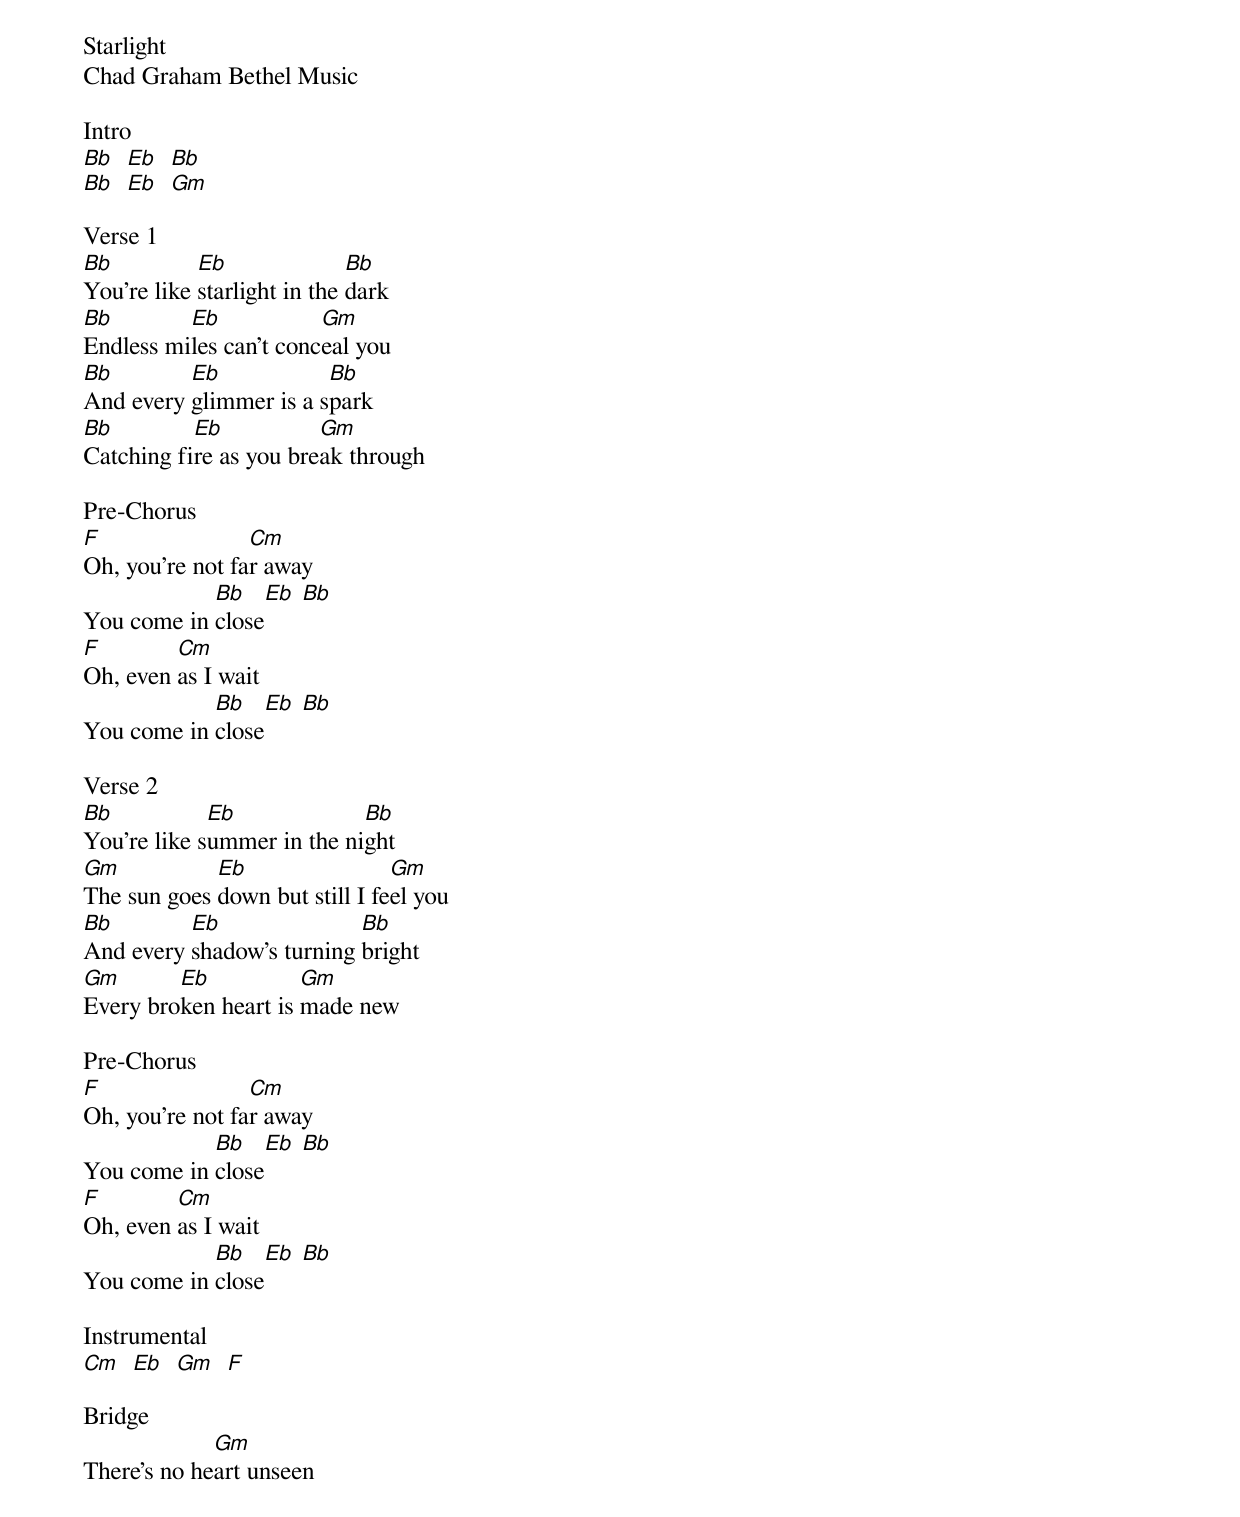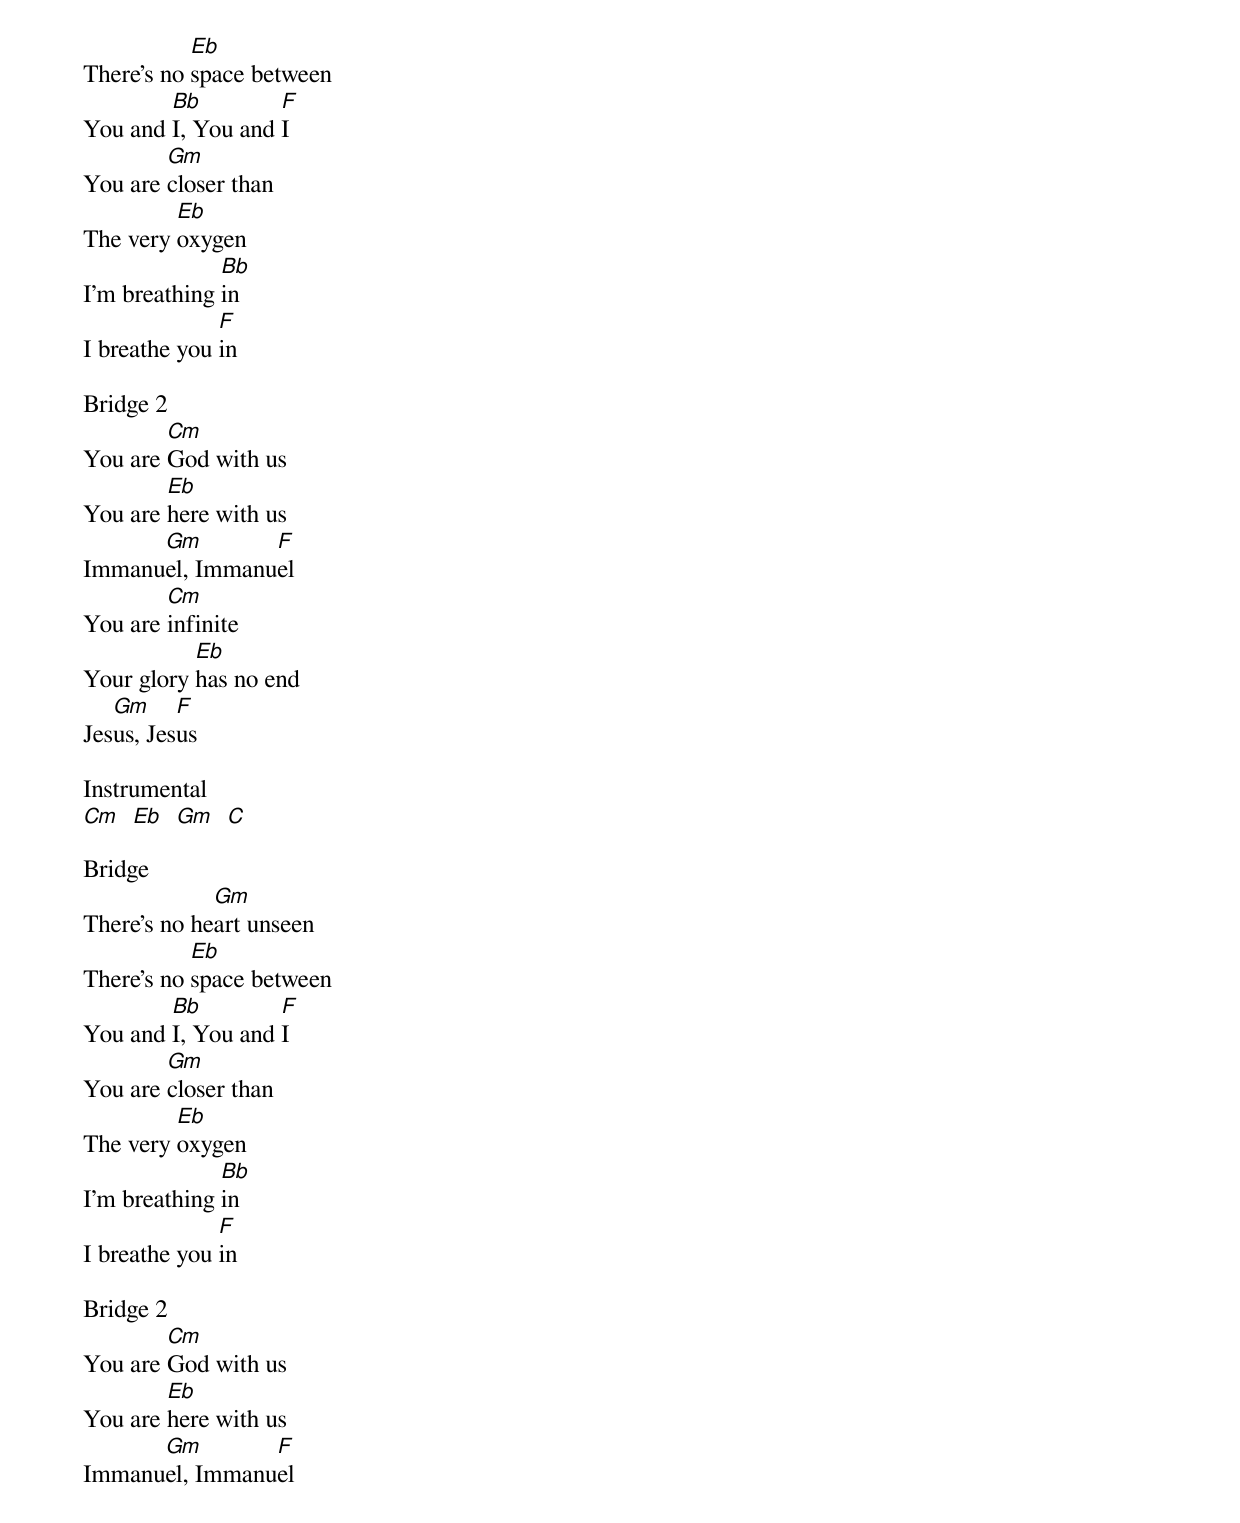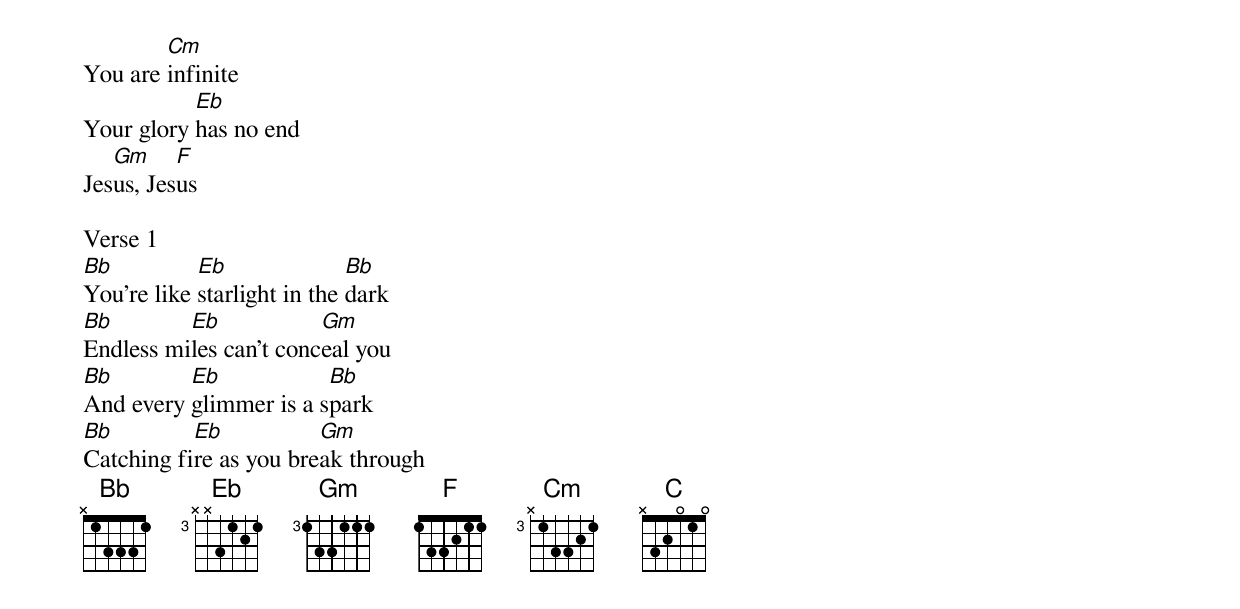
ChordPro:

Starlight
Chad Graham Bethel Music

Intro
[Bb]  [Eb]  [Bb]
[Bb]  [Eb]  [Gm]

Verse 1
[Bb]You're like [Eb]starlight in the [Bb]dark
[Bb]Endless mi[Eb]les can't conc[Gm]eal you
[Bb]And every [Eb]glimmer is a s[Bb]park
[Bb]Catching fi[Eb]re as you bre[Gm]ak through

Pre-Chorus
[F]Oh, you're not fa[Cm]r away
You come in [Bb]close[Eb] [Bb]
[F]Oh, even [Cm]as I wait
You come in [Bb]close[Eb] [Bb]

Verse 2
[Bb]You're like s[Eb]ummer in the ni[Bb]ght
[Gm]The sun goes [Eb]down but still I fe[Gm]el you
[Bb]And every [Eb]shadow's turning [Bb]bright
[Gm]Every bro[Eb]ken heart is [Gm]made new

Pre-Chorus
[F]Oh, you're not fa[Cm]r away
You come in [Bb]close[Eb] [Bb]
[F]Oh, even [Cm]as I wait
You come in [Bb]close[Eb] [Bb]

Instrumental
[Cm]  [Eb]  [Gm]  [F]

Bridge
There's no he[Gm]art unseen
There’s no [Eb]space between
You and [Bb]I, You and [F]I
You are [Gm]closer than
The very [Eb]oxygen
I'm breathing [Bb]in
I breathe you [F]in

Bridge 2
You are [Cm]God with us
You are [Eb]here with us
Immanu[Gm]el, Immanu[F]el
You are [Cm]infinite
Your glory [Eb]has no end
Jes[Gm]us, Jes[F]us

Instrumental
[Cm]  [Eb]  [Gm]  [C]

Bridge
There's no he[Gm]art unseen
There’s no [Eb]space between
You and [Bb]I, You and [F]I
You are [Gm]closer than
The very [Eb]oxygen
I'm breathing [Bb]in
I breathe you [F]in

Bridge 2
You are [Cm]God with us
You are [Eb]here with us
Immanu[Gm]el, Immanu[F]el
You are [Cm]infinite
Your glory [Eb]has no end
Jes[Gm]us, Jes[F]us

Verse 1
[Bb]You're like [Eb]starlight in the [Bb]dark
[Bb]Endless mi[Eb]les can't conc[Gm]eal you
[Bb]And every [Eb]glimmer is a s[Bb]park
[Bb]Catching fi[Eb]re as you bre[Gm]ak through
